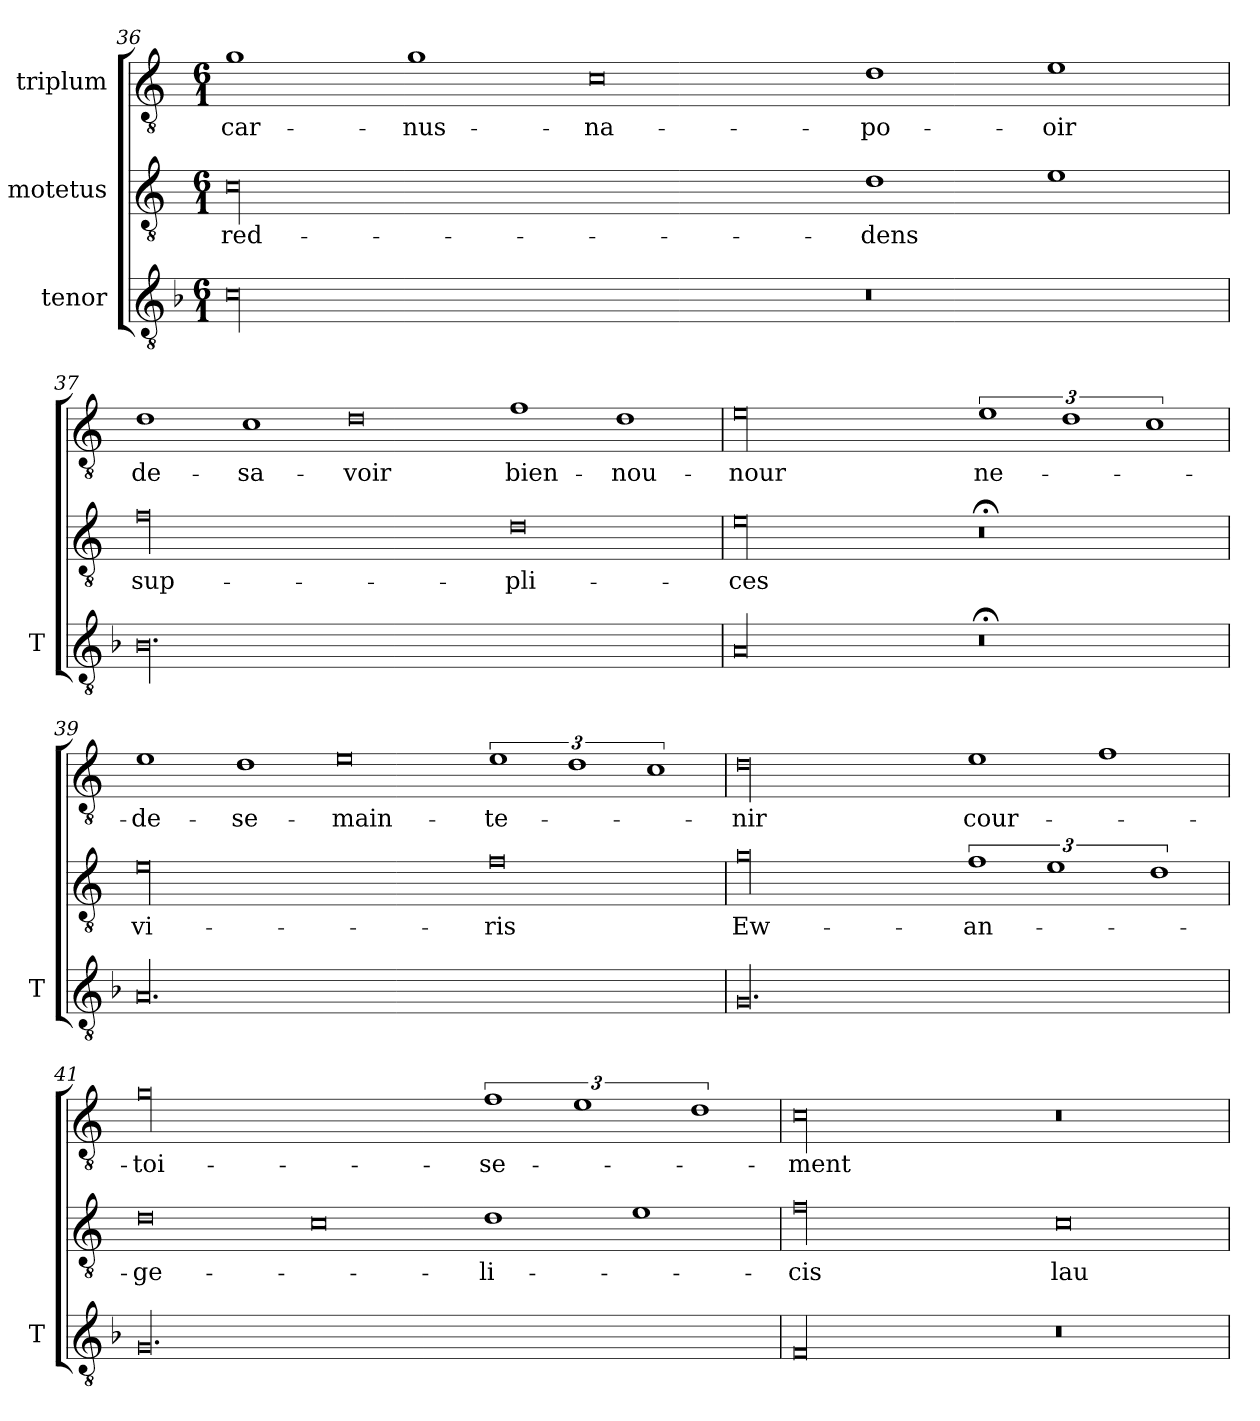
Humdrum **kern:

**kern	**kern	**text	**kern	**text
*part3	*part2	*part2	*part1	*part1
*staff3	*staff2	*staff2	*staff1	*staff1
*I"tenor	*I"motetus	*	*I"triplum	*
*I'T	*	*	*	*
*clefGv2	*clefGv2	*	*clefGv2	*
*k[b-]	*k[]	*	*k[]	*
*F:	*C:	*	*C:	*
*M6/1	*M6/1	*	*M6/1	*
=36	=36	=36	=36	=36
00c\	00c\	red-	1g\	car-
.	.	.	1g\	nus-
.	.	.	0c\	na-
0r	1d\	-dens	1d\	po-
.	1e\	.	1e\	-oir
=37	=37	=37	=37	=37
00.B-\	00f\	sup-	1d\	de-
.	.	.	1c\	sa-
.	.	.	0d\	-voir
.	0d\	-pli-	1f\	bien-
.	.	.	1d\	nou-
=38	=38	=38	=38	=38
00A/	00e\	-ces	00e\	-nour
0r;<	0r;<	.	3%2e\	ne-
.	.	.	3%2d\	.
.	.	.	3%2c\	.
=39	=39	=39	=39	=39
00.A/	00e\	vi-	1e\	de-
.	.	.	1d\	se-
.	.	.	0e\	main-
.	0f\	-ris	3%2e\	-te-
.	.	.	3%2d\	.
.	.	.	3%2c\	.
=40	=40	=40	=40	=40
00.G/	00g\	Ew-	00d\	-nir
.	3%2f\	-an-	1e\	cour-
.	3%2e\	.	.	.
.	.	.	1f\	.
.	3%2d\	.	.	.
=41	=41	=41	=41	=41
00.G/	0d\	-ge-	00g\	-toi-
.	0c\	.	.	.
.	1d\	-li-	3%2f\	-se-
.	.	.	3%2e\	.
.	1e\	.	.	.
.	.	.	3%2d\	.
=42	=42	=42	=42	=42
00F/	00f\	-cis	00c\	-ment
0r	0c\	lau-	0r	.
=	=	=	=	=
*-	*-	*-	*-	*-
